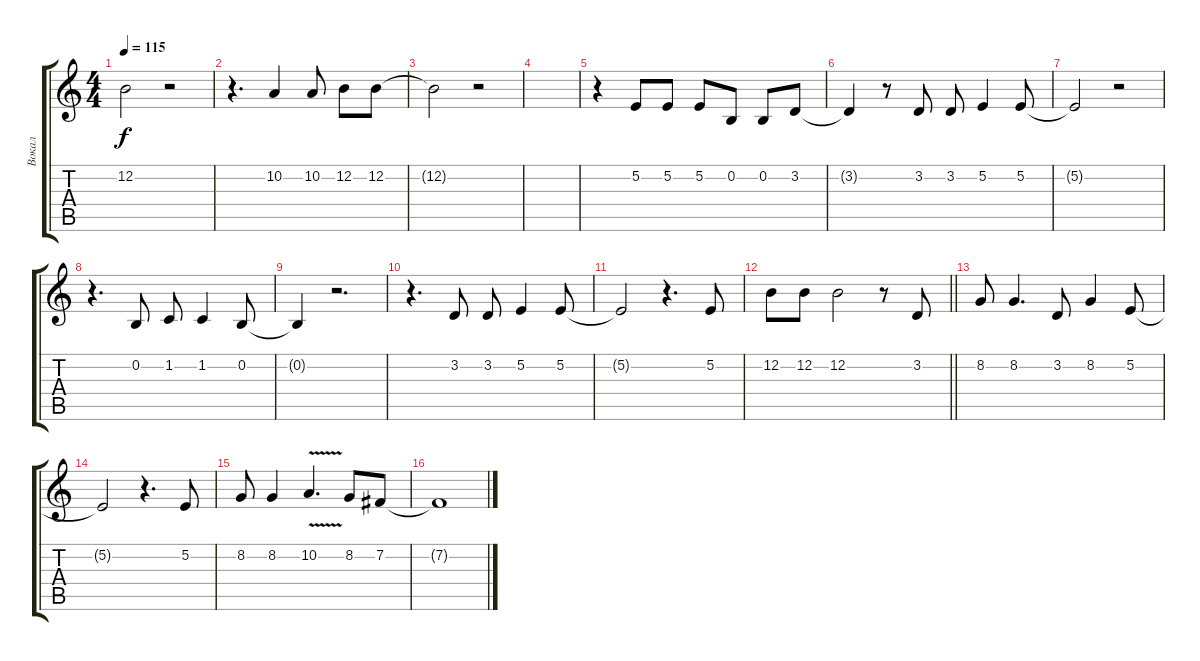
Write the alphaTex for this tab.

\track ("Вокал" "Вокал") {instrument oboe}
\staff {score tabs}
\tuning (E4 B3 G3 D3 A2 E2) {hide}
\ts (4 4)
\tempo 115
\clef g2
\ks c
12.2{t}.2{dy f} r.2 |
r.4{d} 10.2.4 10.2.8 12.2.8 12.2.8 |
12.2{t}.2 r.2 |
|
r.4 5.2.8 5.2.8 5.2.8 0.2.8 0.2.8 3.2.8 |
3.2{t}.4 r.8 3.2.8 3.2.8 5.2.4 5.2.8 |
5.2{t}.2 r.2 |
r.4{d} 0.2.8 1.2.8 1.2.4 0.2.8 |
0.2{t}.4 r.2{d} |
r.4{d} 3.2.8 3.2.8 5.2.4 5.2.8 |
5.2{t}.2 r.4{d} 5.2.8 |
\barLineRight lightlight
12.2.8 12.2.8 12.2.2 r.8 3.2.8 |
8.2.8 8.2.4{d} 3.2.8 8.2.4 5.2.8 |
5.2{t}.2 r.4{d} 5.2.8 |
8.2.8 8.2.4 10.2{v}.4{d} 8.2.8 7.2.8 |
7.2{t}.1
